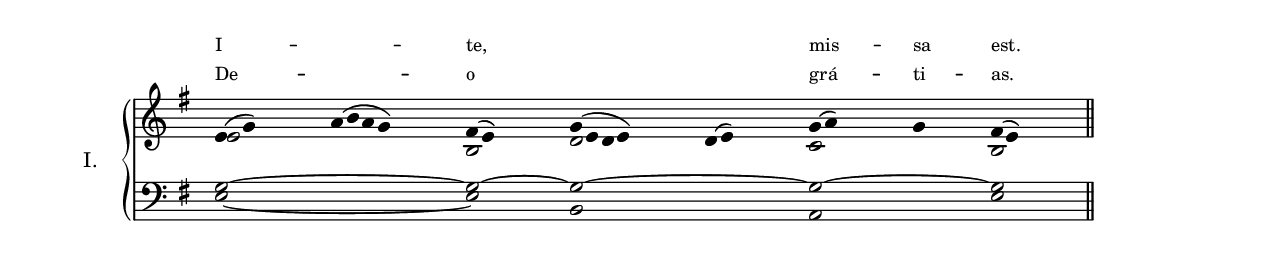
\version  "2.18.0"
\include "gregorian.ly"
\include "noh2.ily"

global = {
  \key g \major
  \cadenzaOn
}

textA = \lyricmode {
  I -- _ te, _ _ mis -- sa est.
}

textB = \lyricmode {
  De -- _ o _ _ grá -- ti -- as.
}

chantMusic = \relative c' {
  e4( g) a( b a g) fis( e) g( e d e) d( e)
  g( a) g fis( e) \finalis
}

altoMusic = \relative c' {
  e2*3 b2 d2*3 c2*3/2 b2
}

tenorMusic = \relative c' {
  g2*3~ g2~ g2*3~ g2*3/2~ g2 \finalis
}

bassMusic = \relative c {
  e2*3~ e2 b2*3 a2*3/2 e'2
}

\score {
  <<
    \new Lyrics = "chanta"
    \new Lyrics = "chantb"
  \new GrandStaff <<
    \set GrandStaff.instrumentName = "I."

    \new Staff = up <<
      \new Voice = "chant" {
        \voiceOne \global \chantMusic
      }
      \new Voice {
        \voiceTwo \global \altoMusic
      }
    >>

    \new Staff = down <<
      \clef bass
      \new Voice {
        \voiceOne \global \tenorMusic
      }
      \new Voice {
        \voiceTwo \global \bassMusic
      }
    >>

  >>
    \context Lyrics = "chanta" {
      \lyricsto chant \textA
    }
    \context Lyrics = "chantb" {
      \lyricsto chant \textB
    }
  >>
}
